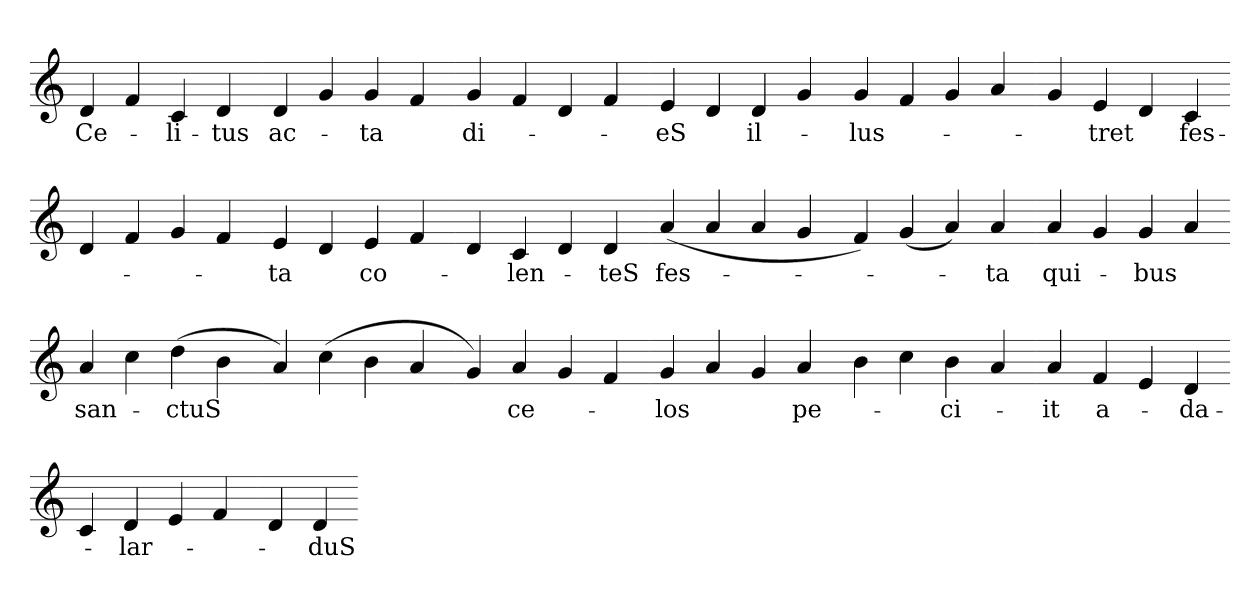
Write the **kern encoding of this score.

**kern	**text
*part1	*part1
*staff1	*staff1
*clefG2	*
=	=
4d	Ce-
4f	.
4c	li-
4d	tus
=-	=-
4d	ac-
4g	.
4g	ta
4f	.
=-	=-
4g	di-
4f	.
4d	.
4f	.
=-	=-
4e	eS
4d	.
4d	il-
4g	.
=-	=-
4g	lus-
4f	.
4g	.
4a	.
=-	=-
4g	.
4e	tret
4d	.
4c	fes-
=-	=-
4d	.
4f	.
4g	.
4f	.
=-	=-
4e	ta
4d	.
4e	co-
4f	.
=-	=-
4d	.
4c	len-
4d	.
4d	teS
=-	=-
(>4a	fes-
4a	.
4a	.
4g	.
=-	=-
4f)	.
(>4g	.
4a)	.
4a	ta
=-	=-
4a	qui-
4g	.
4g	bus
4a	.
=-	=-
4a	san-
4cc	.
(>4dd	ctuS
4b	.
=-	=-
4a)	.
(>4cc	.
4b	.
4a	.
=-	=-
4g)	.
4a	ce-
4g	.
4f	.
=-	=-
4g	los
4a	.
4g	.
4a	pe-
=-	=-
4b	.
4cc	.
4b	ci-
4a	.
=-	=-
4a	it
4f	a-
4e	.
4d	da-
=-	=-
4c	.
4d	lar-
4e	.
4f	.
=-	=-
4d	.
4d	duS
=-	=-
*-	*-
